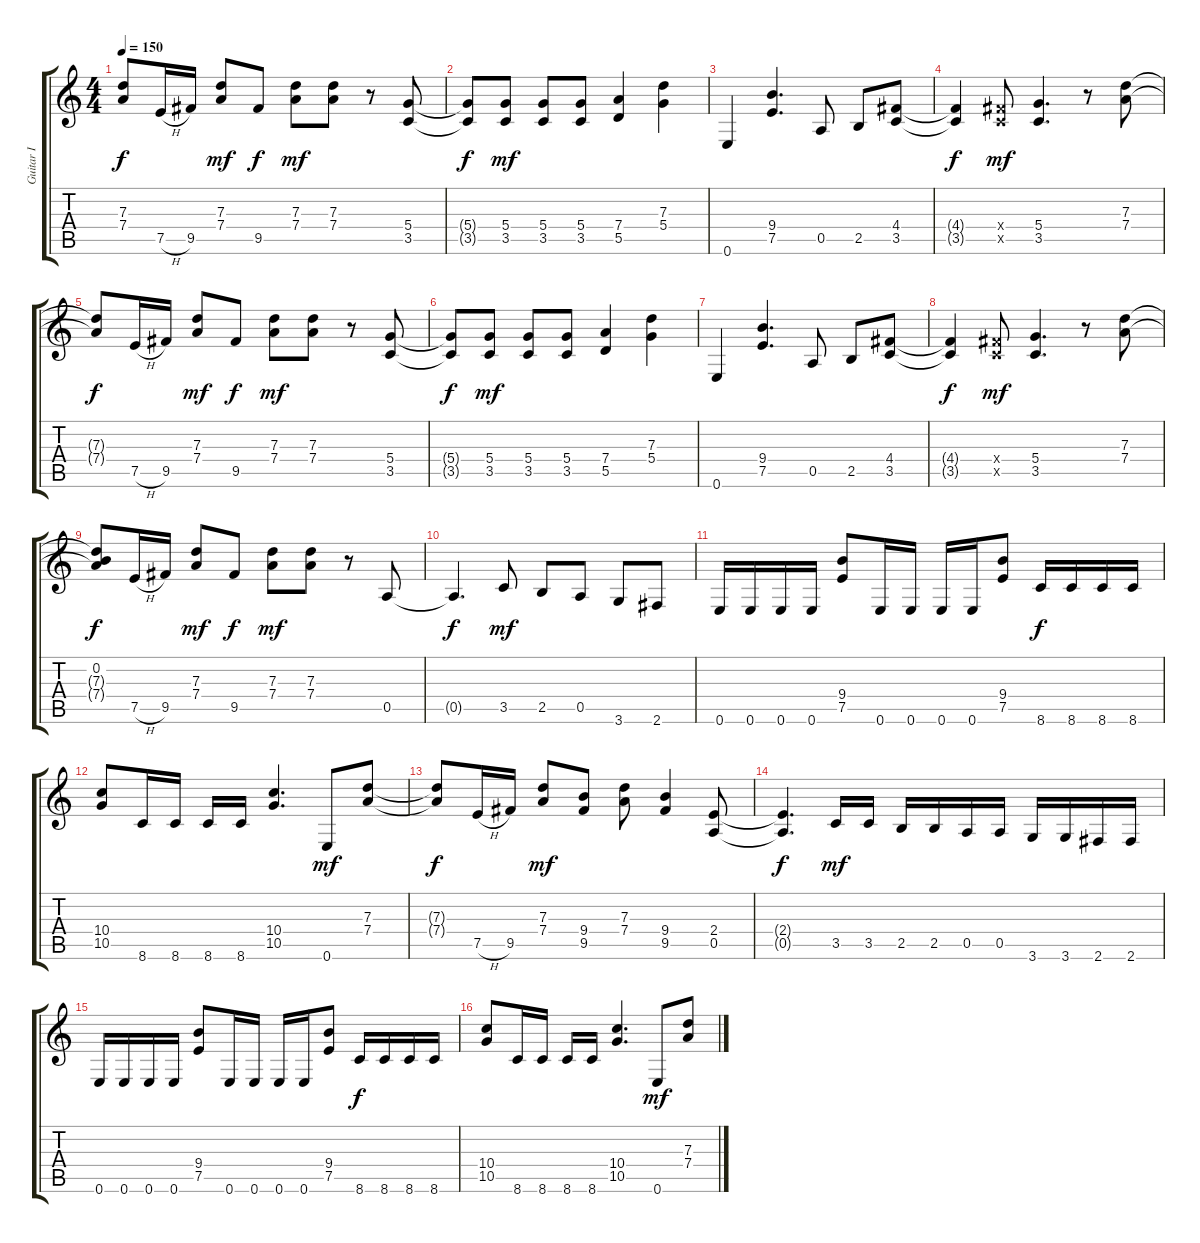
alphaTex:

\track ("Guitar I" "Guitar I") {instrument distortionguitar}
\staff {score tabs}
\tuning (E4 B3 G3 D3 A2 E2) {hide}
\ts (4 4)
\tempo 150
\clef g2
\ks c
(7.3{t} 7.4{t}).8{dy f} 7.5{h}.16 9.5.16 (7.3 7.4).8{dy mf} 9.5.8{dy f} (7.3 7.4).8{dy mf} (7.3 7.4).8 r.8 (5.4 3.5).8 |
(5.4{t} 3.5{t}).8{dy f} (5.4 3.5).8{dy mf} (5.4 3.5).8 (5.4 3.5).8 (7.4 5.5).4 (7.3 5.4).4 |
0.6.4 (9.4 7.5).4{d} 0.5.8 2.5.8 (4.4 3.5).8 |
(4.4{t} 3.5{t}).4{dy f} (4.4{x} 3.5{x}).8{dy mf} (5.4 3.5).4{d} r.8 (7.3 7.4).8 |
(7.3{t} 7.4{t}).8{dy f} 7.5{h}.16 9.5.16 (7.3 7.4).8{dy mf} 9.5.8{dy f} (7.3 7.4).8{dy mf} (7.3 7.4).8 r.8 (5.4 3.5).8 |
(5.4{t} 3.5{t}).8{dy f} (5.4 3.5).8{dy mf} (5.4 3.5).8 (5.4 3.5).8 (7.4 5.5).4 (7.3 5.4).4 |
0.6.4 (9.4 7.5).4{d} 0.5.8 2.5.8 (4.4 3.5).8 |
(4.4{t} 3.5{t}).4{dy f} (4.4{x} 3.5{x}).8{dy mf} (5.4 3.5).4{d} r.8 (7.3 7.4).8 |
(0.2 7.3{t} 7.4{t}).8{dy f} 7.5{h}.16 9.5.16 (7.3 7.4).8{dy mf} 9.5.8{dy f} (7.3 7.4).8{dy mf} (7.3 7.4).8 r.8 0.5.8 |
0.5{t}.4{d dy f} 3.5.8{dy mf} 2.5.8 0.5.8 3.6.8 2.6.8 |
0.6.16 0.6.16 0.6.16 0.6.16 (9.4 7.5).8 0.6.16 0.6.16 0.6.16 0.6.16 (9.4 7.5).8 8.6.16{dy f} 8.6.16 8.6.16 8.6.16 |
(10.4 10.5).8 8.6.16 8.6.16 8.6.16 8.6.16 (10.4 10.5).4{d} 0.6.8{dy mf} (7.3 7.4).8 |
(7.3{t} 7.4{t}).8{dy f} 7.5{h}.16 9.5.16 (7.3 7.4).8{dy mf} (9.4 9.5).8 (7.3 7.4).8 (9.4 9.5).4 (2.4 0.5).8 |
(2.4{t} 0.5{t}).4{d dy f} 3.5.16{dy mf} 3.5.16 2.5.16 2.5.16 0.5.16 0.5.16 3.6.16 3.6.16 2.6.16 2.6.16 |
0.6.16 0.6.16 0.6.16 0.6.16 (9.4 7.5).8 0.6.16 0.6.16 0.6.16 0.6.16 (9.4 7.5).8 8.6.16{dy f} 8.6.16 8.6.16 8.6.16 |
(10.4 10.5).8 8.6.16 8.6.16 8.6.16 8.6.16 (10.4 10.5).4{d} 0.6.8{dy mf} (7.3 7.4).8
